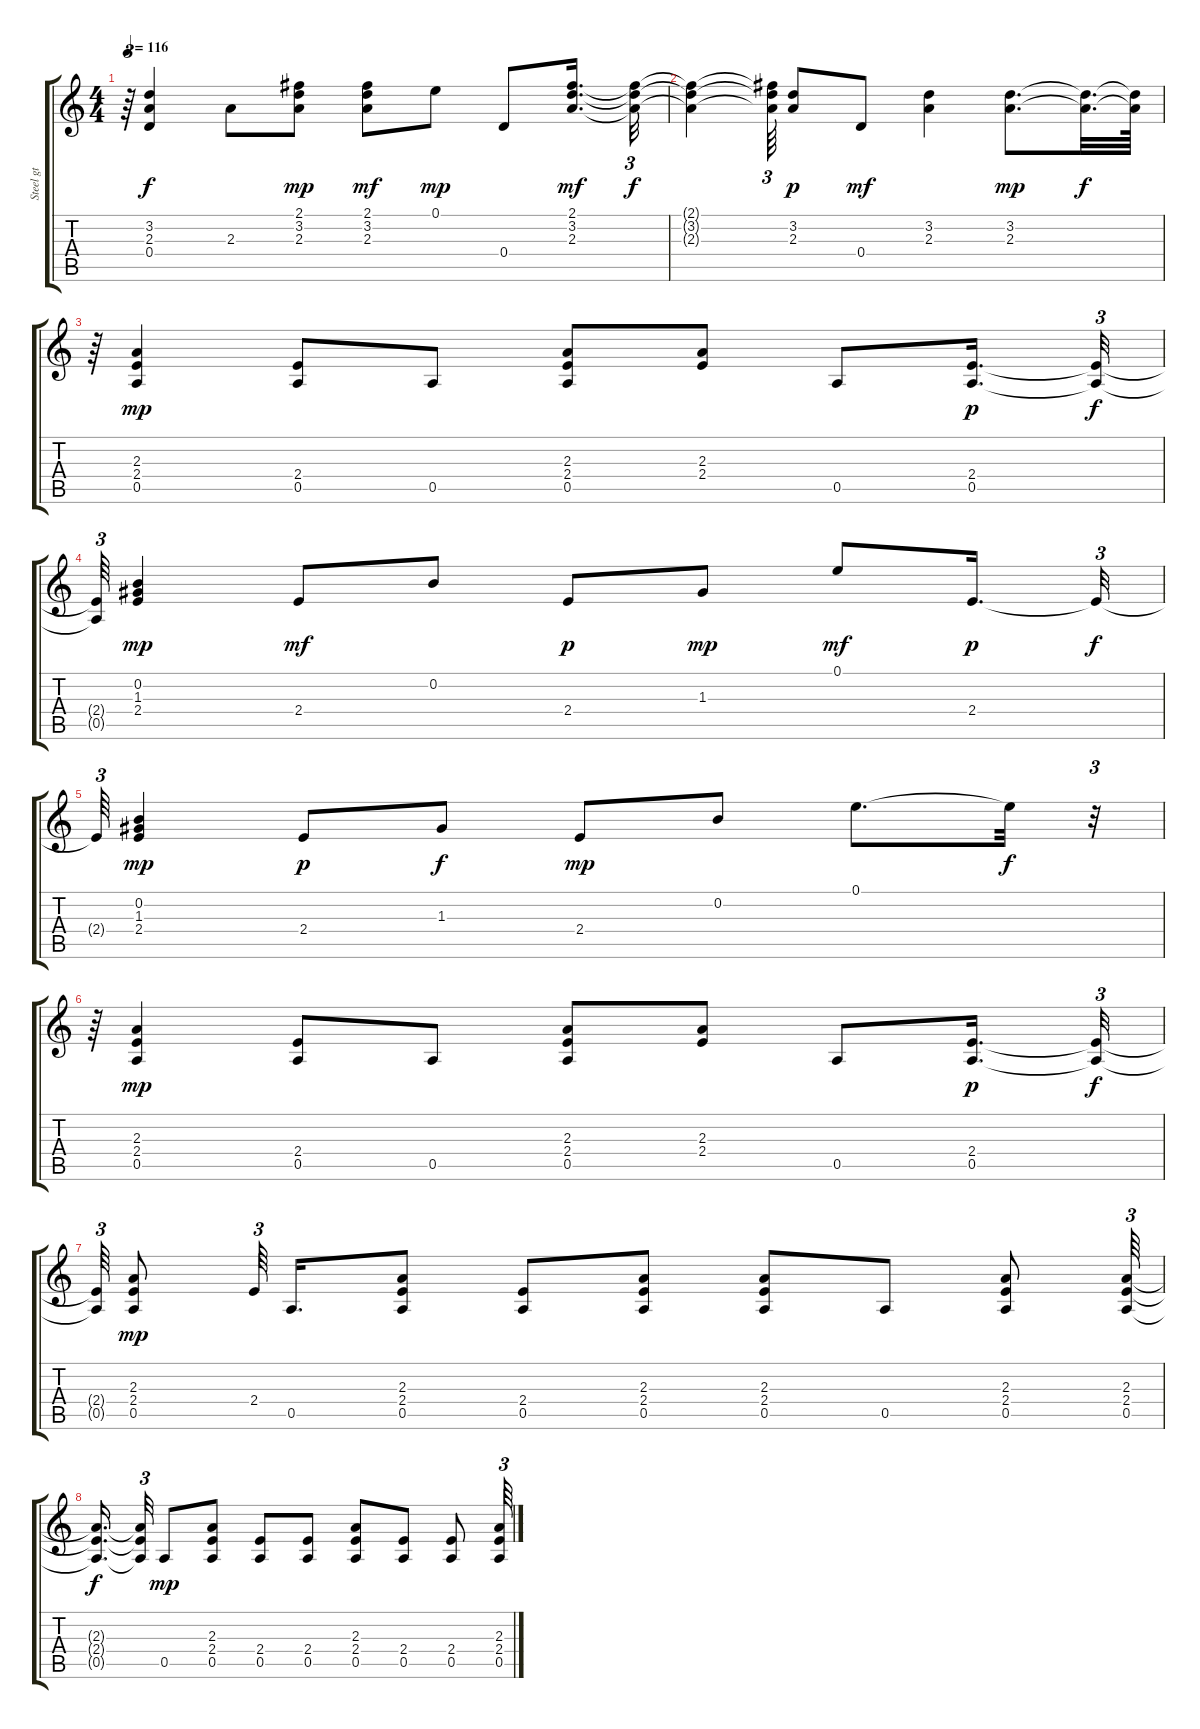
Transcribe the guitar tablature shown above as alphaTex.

\track ("Steel gt" "Steel gt") {instrument acousticguitarsteel}
\staff {score tabs}
\tuning (E4 B3 G3 D3 A2 E2) {hide}
\ts (4 4)
\tempo 116
\clef g2
\ks c
r.64{tu (3 2) dy f} (3.2 2.3 0.4).4 2.3.8 (2.1 3.2 2.3).8{dy mp} (2.1 3.2 2.3).8{dy mf} 0.1.8{dy mp} 0.4.8 (2.1 3.2 2.3).16{d dy mf} (2.1{t} 3.2{t} 2.3{t}).32{tu (3 2) dy f} |
(2.1{t} 3.2{t} 2.3{t}).4 (2.1{t} 3.2{t} 2.3{t}).64{tu (3 2)} (3.2 2.3).8{dy p} 0.4.8{dy mf} (3.2 2.3).4 (3.2 2.3).8{d dy mp} (3.2{t} 2.3{t}).32{d dy f} (3.2{t} 2.3{t}).64 |
r.64{tu (3 2)} (2.3 2.4 0.5).4{dy mp} (2.4 0.5).8 0.5.8 (2.3 2.4 0.5).8 (2.3 2.4).8 0.5.8 (2.4 0.5).16{d dy p} (2.4{t} 0.5{t}).32{tu (3 2) dy f} |
(2.4{t} 0.5{t}).64{tu (3 2)} (0.2 1.3 2.4).4{dy mp} 2.4.8{dy mf} 0.2.8 2.4.8{dy p} 1.3.8{dy mp} 0.1.8{dy mf} 2.4.16{d dy p} 2.4{t}.32{tu (3 2) dy f} |
2.4{t}.64{tu (3 2)} (0.2 1.3 2.4).4{dy mp} 2.4.8{dy p} 1.3.8{dy f} 2.4.8{dy mp} 0.2.8 0.1.8{d} 0.1{t}.32{dy f} r.32{tu (3 2)} |
r.64{tu (3 2)} (2.3 2.4 0.5).4{dy mp} (2.4 0.5).8 0.5.8 (2.3 2.4 0.5).8 (2.3 2.4).8 0.5.8 (2.4 0.5).16{d dy p} (2.4{t} 0.5{t}).32{tu (3 2) dy f} |
(2.4{t} 0.5{t}).64{tu (3 2)} (2.3 2.4 0.5).8{dy mp} 2.4.64{tu (3 2)} 0.5.16{d} (2.3 2.4 0.5).8 (2.4 0.5).8 (2.3 2.4 0.5).8 (2.3 2.4 0.5).8 0.5.8 (2.3 2.4 0.5).8 (2.3 2.4 0.5).64{tu (3 2)} |
(2.3{t} 2.4{t} 0.5{t}).16{d dy f} (2.3{t} 2.4{t} 0.5{t}).32{tu (3 2)} 0.5.8{dy mp} (2.3 2.4 0.5).8 (2.4 0.5).8 (2.4 0.5).8 (2.3 2.4 0.5).8 (2.4 0.5).8 (2.4 0.5).8 (2.3 2.4 0.5).64{tu (3 2)}
